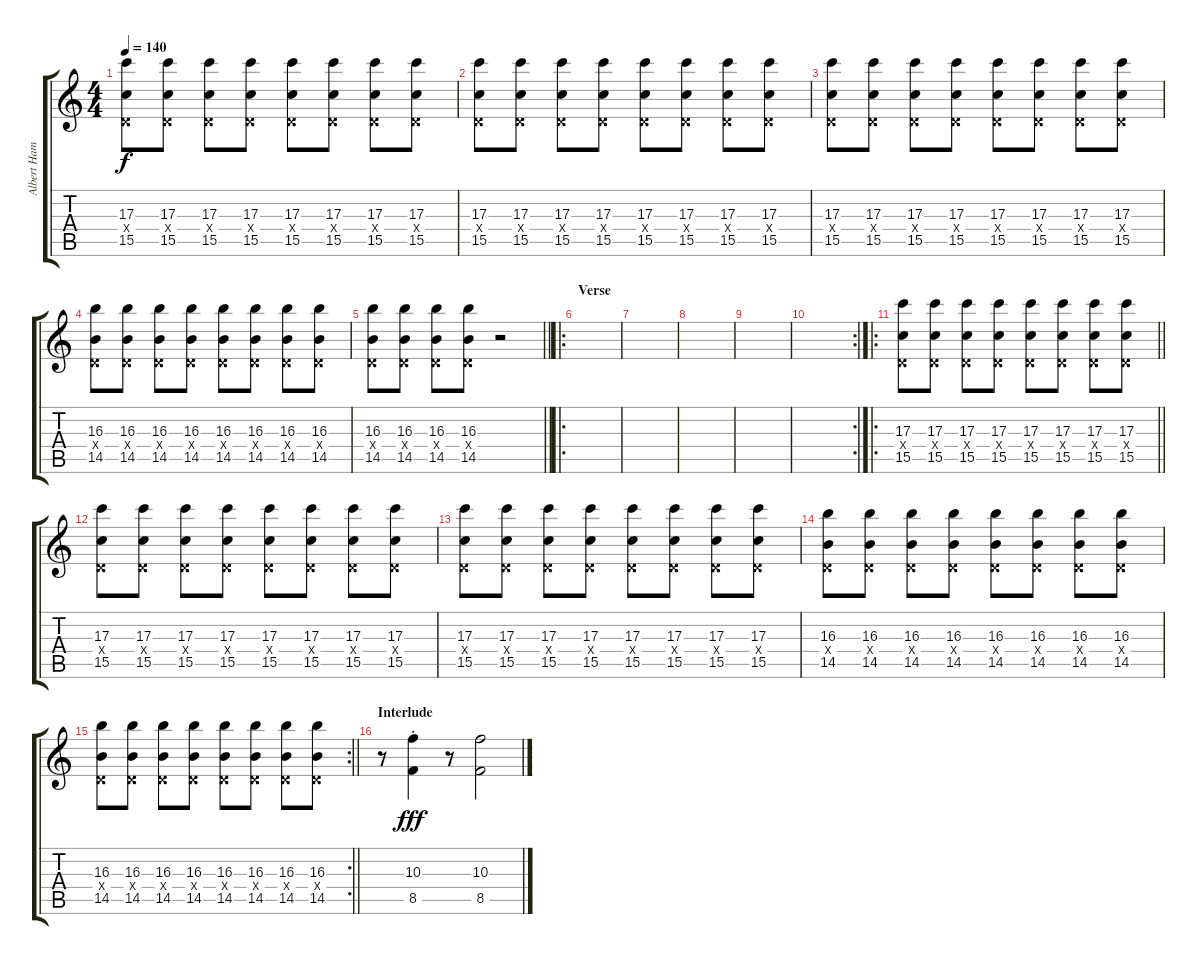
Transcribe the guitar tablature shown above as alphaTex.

\track ("Albert Hammond Jr." "Albert Ham") {instrument overdrivenguitar}
\staff {score tabs}
\tuning (E4 B3 G3 D3 A2 E2) {hide}
\ts (4 4)
\tempo 140
\clef g2
\ks c
(17.3 0.4{x} 15.5).8{dy f} (17.3 0.4{x} 15.5).8 (17.3 0.4{x} 15.5).8 (17.3 0.4{x} 15.5).8 (17.3 0.4{x} 15.5).8 (17.3 0.4{x} 15.5).8 (17.3 0.4{x} 15.5).8 (17.3 0.4{x} 15.5).8 |
(17.3 0.4{x} 15.5).8 (17.3 0.4{x} 15.5).8 (17.3 0.4{x} 15.5).8 (17.3 0.4{x} 15.5).8 (17.3 0.4{x} 15.5).8 (17.3 0.4{x} 15.5).8 (17.3 0.4{x} 15.5).8 (17.3 0.4{x} 15.5).8 |
(17.3 0.4{x} 15.5).8 (17.3 0.4{x} 15.5).8 (17.3 0.4{x} 15.5).8 (17.3 0.4{x} 15.5).8 (17.3 0.4{x} 15.5).8 (17.3 0.4{x} 15.5).8 (17.3 0.4{x} 15.5).8 (17.3 0.4{x} 15.5).8 |
(16.3 0.4{x} 14.5).8 (16.3 0.4{x} 14.5).8 (16.3 0.4{x} 14.5).8 (16.3 0.4{x} 14.5).8 (16.3 0.4{x} 14.5).8 (16.3 0.4{x} 14.5).8 (16.3 0.4{x} 14.5).8 (16.3 0.4{x} 14.5).8 |
\barLineRight lightlight
(16.3 0.4{x} 14.5).8 (16.3 0.4{x} 14.5).8 (16.3 0.4{x} 14.5).8 (16.3 0.4{x} 14.5).8 r.2 |
\ro
\section ("" "Verse")
|
|
|
|
\rc 2
|
\ro
\barLineRight lightlight
(17.3 0.4{x} 15.5).8 (17.3 0.4{x} 15.5).8 (17.3 0.4{x} 15.5).8 (17.3 0.4{x} 15.5).8 (17.3 0.4{x} 15.5).8 (17.3 0.4{x} 15.5).8 (17.3 0.4{x} 15.5).8 (17.3 0.4{x} 15.5).8 |
(17.3 0.4{x} 15.5).8 (17.3 0.4{x} 15.5).8 (17.3 0.4{x} 15.5).8 (17.3 0.4{x} 15.5).8 (17.3 0.4{x} 15.5).8 (17.3 0.4{x} 15.5).8 (17.3 0.4{x} 15.5).8 (17.3 0.4{x} 15.5).8 |
(17.3 0.4{x} 15.5).8 (17.3 0.4{x} 15.5).8 (17.3 0.4{x} 15.5).8 (17.3 0.4{x} 15.5).8 (17.3 0.4{x} 15.5).8 (17.3 0.4{x} 15.5).8 (17.3 0.4{x} 15.5).8 (17.3 0.4{x} 15.5).8 |
(16.3 0.4{x} 14.5).8 (16.3 0.4{x} 14.5).8 (16.3 0.4{x} 14.5).8 (16.3 0.4{x} 14.5).8 (16.3 0.4{x} 14.5).8 (16.3 0.4{x} 14.5).8 (16.3 0.4{x} 14.5).8 (16.3 0.4{x} 14.5).8 |
\rc 2
\barLineRight lightlight
(16.3 0.4{x} 14.5).8 (16.3 0.4{x} 14.5).8 (16.3 0.4{x} 14.5).8 (16.3 0.4{x} 14.5).8 (16.3 0.4{x} 14.5).8 (16.3 0.4{x} 14.5).8 (16.3 0.4{x} 14.5).8 (16.3 0.4{x} 14.5).8 |
\section ("" "Interlude")
r.8 (10.3{st} 8.5{st}).4{dy fff} r.8 (10.3 8.5).2
